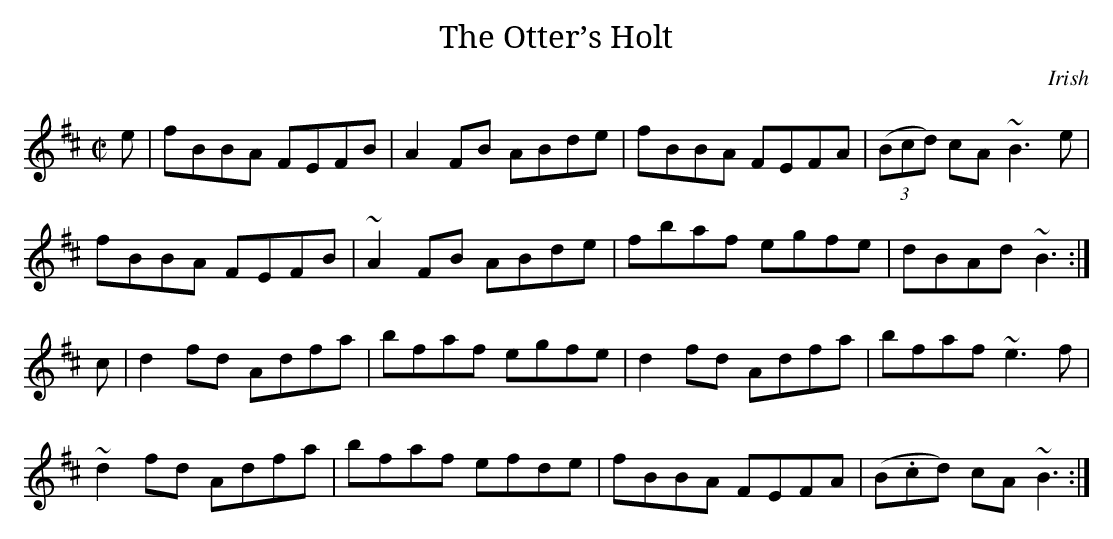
X:1
T:The Otter’s Holt
M:C|
K:D
e | fBBA FEFB | A2 FB ABde | fBBA FEFA | (3(Bcd) cA ~B3 e |
fBBA FEFB | ~A2 FB ABde | fbaf egfe | dBAd ~B3 :|
c | d2 fd Adfa | bfaf egfe | d2 fd Adfa | bfaf ~e3 f |
~d2 fd Adfa | bfaf efde | fBBA FEFA | (B.cd) cA ~B3 :|
